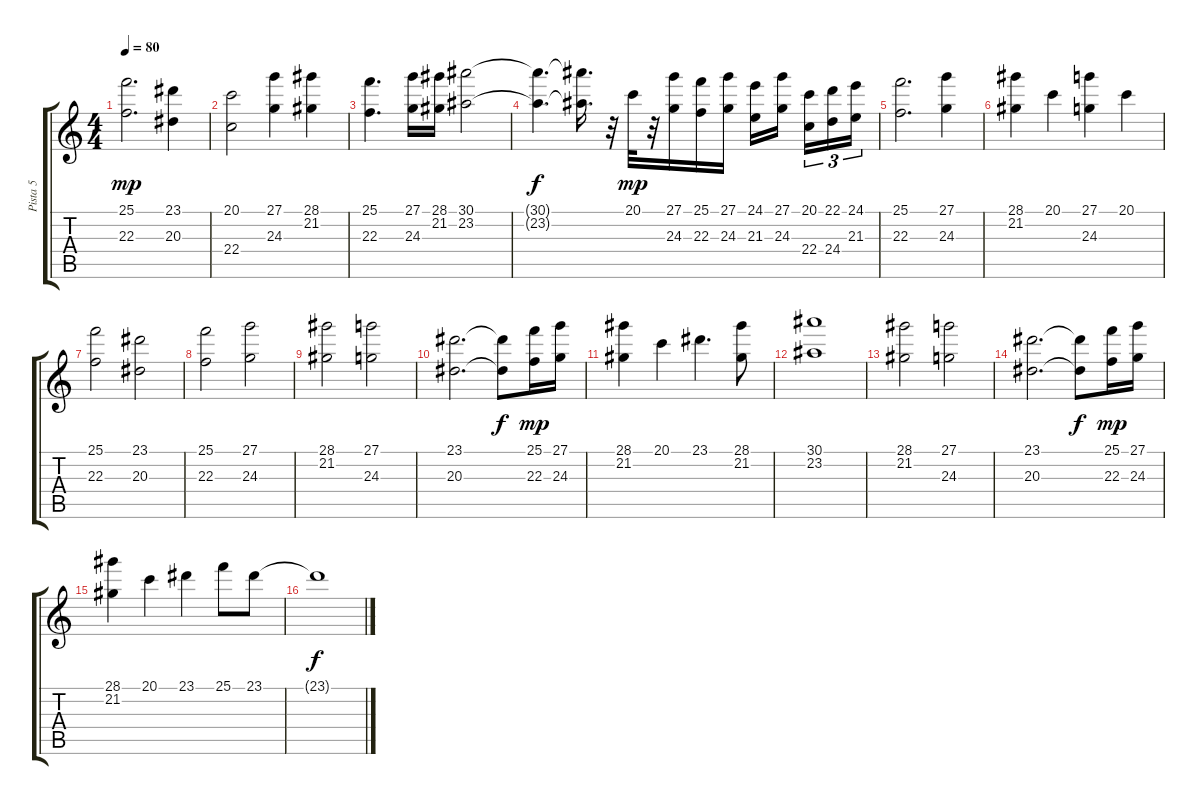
\track ("Pista 5" "Pista 5") {instrument stringensemble2}
\staff {score tabs}
\tuning (E4 B3 G3 D3 A2 E2) {hide}
\ts (4 4)
\tempo 80
\clef g2
\ks c
(25.1 22.3).2{d dy mp} (23.1 20.3).4 |
(20.1 22.4).2 (27.1 24.3).4 (28.1 21.2).4 |
(25.1 22.3).4{d} (27.1 24.3).16 (28.1 21.2).16 (30.1 23.2).2 |
(30.1{t} 23.2{t}).4{d dy f} (30.1{t} 23.2{t}).16{d} r.32 20.1.32{dy mp} r.32 (27.1 24.3).16 (25.1 22.3).16 (27.1 24.3).16 (24.1 21.3).16 (27.1 24.3).16 (20.1 22.4).16{tu (3 2)} (22.1 24.4).16{tu (3 2)} (24.1 21.3).16{tu (3 2)} |
(25.1 22.3).2{d} (27.1 24.3).4 |
(28.1 21.2).4 20.1.4 (27.1 24.3).4 20.1.4 |
(25.1 22.3).2 (23.1 20.3).2 |
(25.1 22.3).2 (27.1 24.3).2 |
(28.1 21.2).2 (27.1 24.3).2 |
(23.1 20.3).2{d} (23.1{t} 20.3{t}).8{dy f} (25.1 22.3).16{dy mp} (27.1 24.3).16 |
(28.1 21.2).4 20.1.4 23.1.4{d} (28.1 21.2).8 |
(30.1 23.2).1 |
(28.1 21.2).2 (27.1 24.3).2 |
(23.1 20.3).2{d} (23.1{t} 20.3{t}).8{dy f} (25.1 22.3).16{dy mp} (27.1 24.3).16 |
(28.1 21.2).4 20.1.4 23.1.4 25.1.8 23.1.8 |
23.1{t}.1{dy f}
